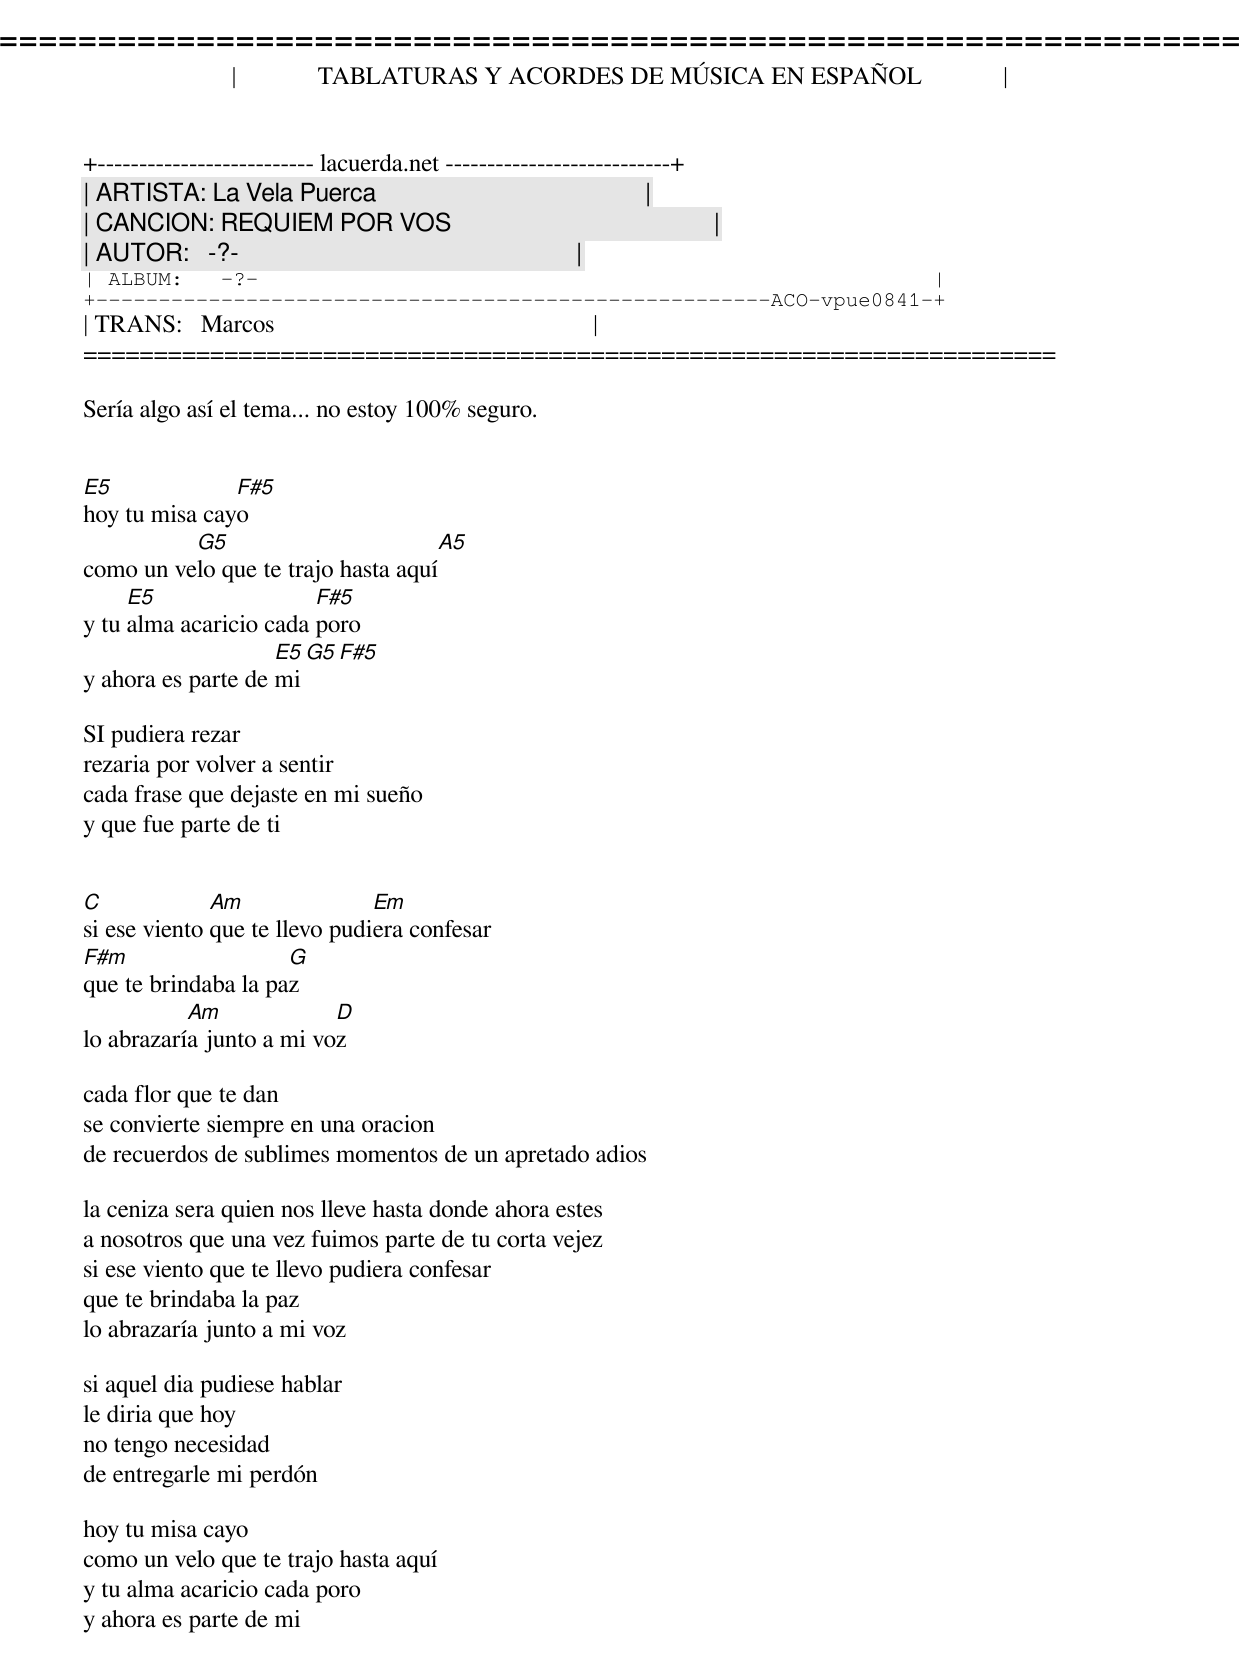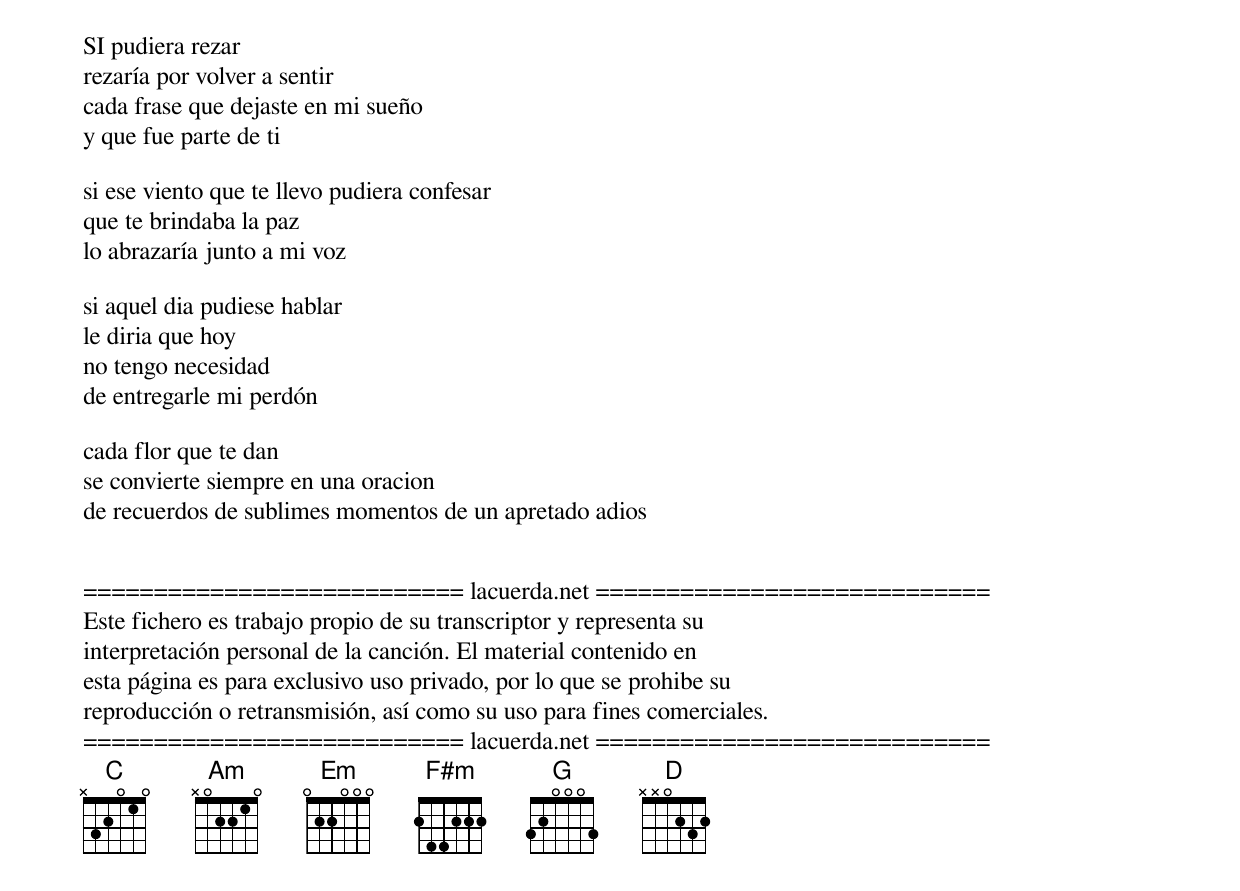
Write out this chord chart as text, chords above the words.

=====================================================================
|             TABLATURAS Y ACORDES DE MÚSICA EN ESPAÑOL             |
+-------------------------- lacuerda.net ---------------------------+
| ARTISTA: La Vela Puerca                                           |
| CANCION: REQUIEM POR VOS                                          |
| AUTOR:   -?-                                                      |
| ALBUM:   -?-                                                      |
+------------------------------------------------------ACO-vpue0841-+
| TRANS:   Marcos                                                   |
=====================================================================

Sería algo así el tema... no estoy 100% seguro.


E5             F#5
hoy tu misa cayo
          G5                        A5
como un velo que te trajo hasta aquí
     E5                 F#5
y tu alma acaricio cada poro
                    E5   G5 F#5
y ahora es parte de mi

SI pudiera rezar
rezaria por volver a sentir
cada frase que dejaste en mi sueño
y que fue parte de ti


C             Am               Em
si ese viento que te llevo pudiera confesar
F#m                  G
que te brindaba la paz
           Am             D
lo abrazaría junto a mi voz

cada flor que te dan
se convierte siempre en una oracion
de recuerdos de sublimes momentos de un apretado adios

la ceniza sera quien nos lleve hasta donde ahora estes
a nosotros que una vez fuimos parte de tu corta vejez
si ese viento que te llevo pudiera confesar
que te brindaba la paz
lo abrazaría junto a mi voz

si aquel dia pudiese hablar
le diria que hoy
no tengo necesidad
de entregarle mi perdón

hoy tu misa cayo
como un velo que te trajo hasta aquí
y tu alma acaricio cada poro
y ahora es parte de mi

SI pudiera rezar
rezaría por volver a sentir
cada frase que dejaste en mi sueño
y que fue parte de ti

si ese viento que te llevo pudiera confesar
que te brindaba la paz
lo abrazaría junto a mi voz

si aquel dia pudiese hablar
le diria que hoy
no tengo necesidad
de entregarle mi perdón

cada flor que te dan
se convierte siempre en una oracion
de recuerdos de sublimes momentos de un apretado adios


=========================== lacuerda.net ============================
Este fichero es trabajo propio de su transcriptor y representa su
interpretación personal de la canción. El material contenido en
esta página es para exclusivo uso privado, por lo que se prohibe su
reproducción o retransmisión, así como su uso para fines comerciales.
=========================== lacuerda.net ============================
